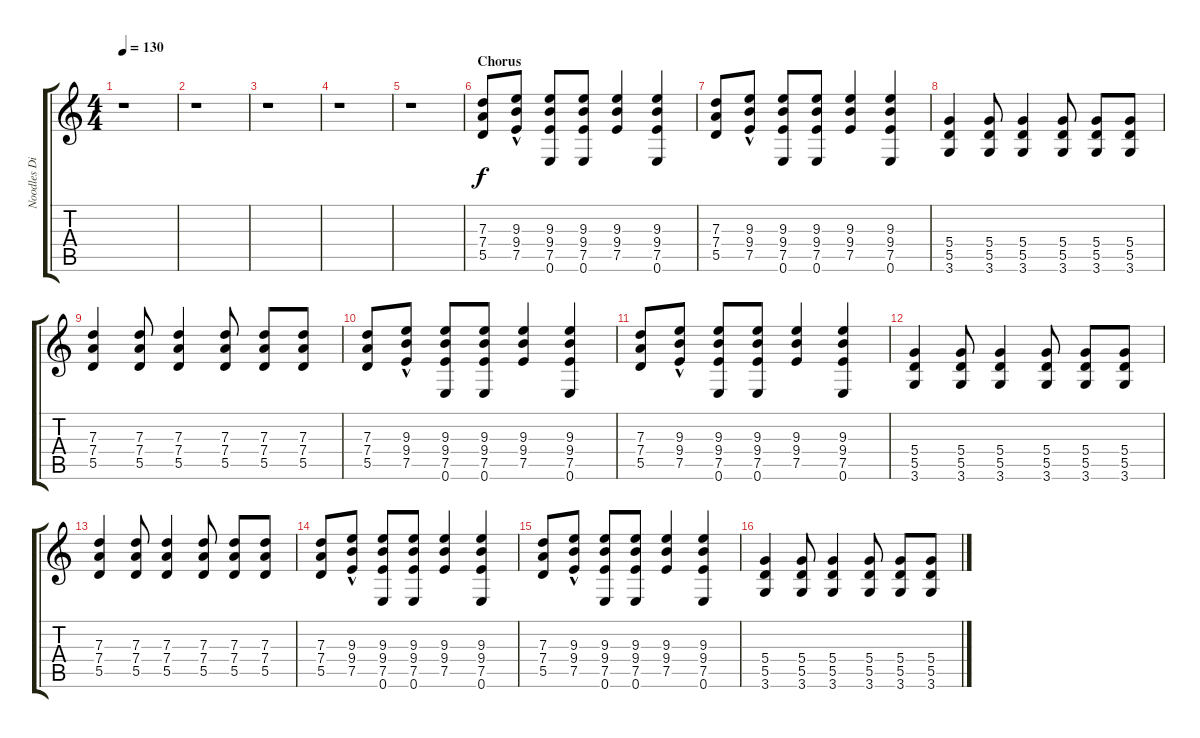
\track ("Noodles Distorted" "Noodles Di") {instrument distortionguitar}
\staff {score tabs}
\tuning (E4 B3 G3 D3 A2 E2) {hide}
\ts (4 4)
\tempo 130
\clef g2
\ks c
r.1{dy f} |
r.1 |
r.1 |
r.1 |
r.1 |
\section ("" "Chorus")
(7.3 7.4 5.5).8 (9.3 9.4{hac} 7.5).8 (9.3 9.4 7.5 0.6).8 (9.3 9.4 7.5 0.6).8 (9.3 9.4 7.5).4 (9.3 9.4 7.5 0.6).4 |
(7.3 7.4 5.5).8 (9.3 9.4{hac} 7.5).8 (9.3 9.4 7.5 0.6).8 (9.3 9.4 7.5 0.6).8 (9.3 9.4 7.5).4 (9.3 9.4 7.5 0.6).4 |
(5.4 5.5 3.6).4 (5.4 5.5 3.6).8 (5.4 5.5 3.6).4 (5.4 5.5 3.6).8 (5.4 5.5 3.6).8 (5.4 5.5 3.6).8 |
(7.3 7.4 5.5).4 (7.3 7.4 5.5).8 (7.3 7.4 5.5).4 (7.3 7.4 5.5).8 (7.3 7.4 5.5).8 (7.3 7.4 5.5).8 |
(7.3 7.4 5.5).8 (9.3 9.4{hac} 7.5).8 (9.3 9.4 7.5 0.6).8 (9.3 9.4 7.5 0.6).8 (9.3 9.4 7.5).4 (9.3 9.4 7.5 0.6).4 |
(7.3 7.4 5.5).8 (9.3 9.4{hac} 7.5).8 (9.3 9.4 7.5 0.6).8 (9.3 9.4 7.5 0.6).8 (9.3 9.4 7.5).4 (9.3 9.4 7.5 0.6).4 |
(5.4 5.5 3.6).4 (5.4 5.5 3.6).8 (5.4 5.5 3.6).4 (5.4 5.5 3.6).8 (5.4 5.5 3.6).8 (5.4 5.5 3.6).8 |
(7.3 7.4 5.5).4 (7.3 7.4 5.5).8 (7.3 7.4 5.5).4 (7.3 7.4 5.5).8 (7.3 7.4 5.5).8 (7.3 7.4 5.5).8 |
(7.3 7.4 5.5).8 (9.3 9.4{hac} 7.5).8 (9.3 9.4 7.5 0.6).8 (9.3 9.4 7.5 0.6).8 (9.3 9.4 7.5).4 (9.3 9.4 7.5 0.6).4 |
(7.3 7.4 5.5).8 (9.3 9.4{hac} 7.5).8 (9.3 9.4 7.5 0.6).8 (9.3 9.4 7.5 0.6).8 (9.3 9.4 7.5).4 (9.3 9.4 7.5 0.6).4 |
(5.4 5.5 3.6).4 (5.4 5.5 3.6).8 (5.4 5.5 3.6).4 (5.4 5.5 3.6).8 (5.4 5.5 3.6).8 (5.4 5.5 3.6).8
